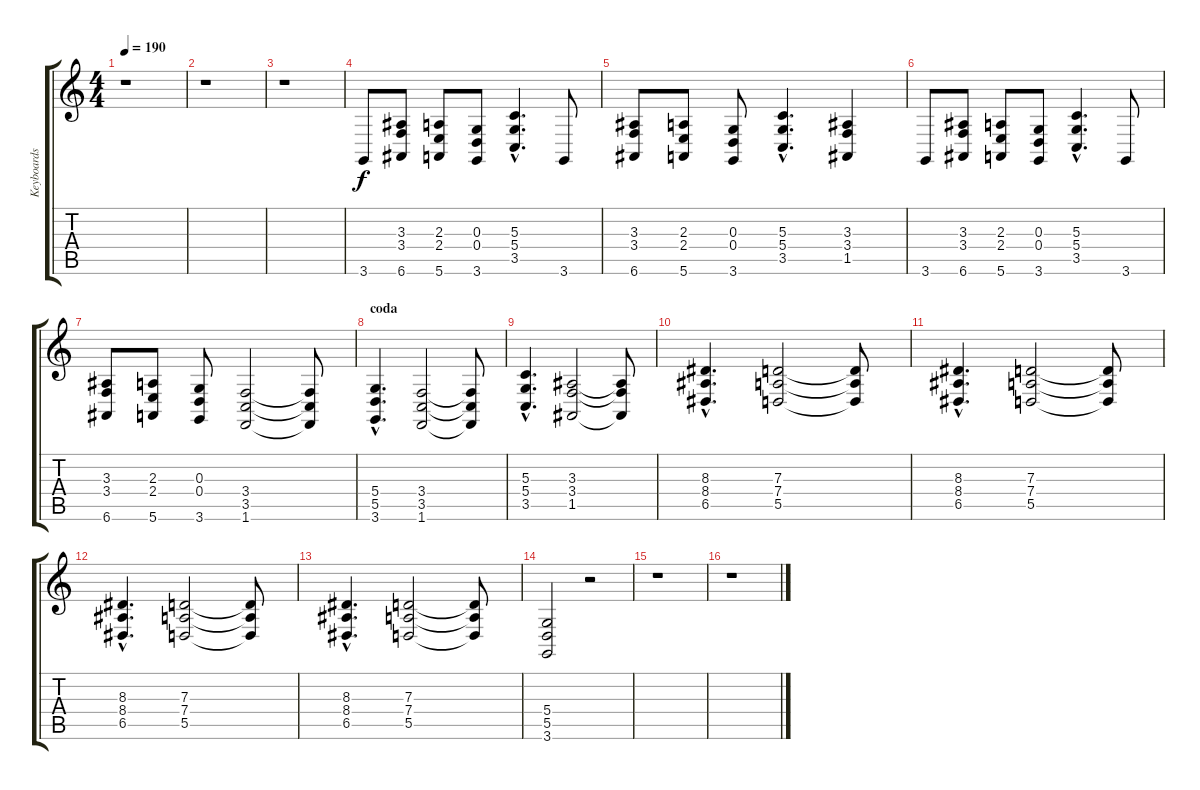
\track ("Keyboards and Synths (Lord)" "Keyboards ") {instrument drawbarorgan}
\staff {score tabs}
\tuning (E4 B3 G3 D3 A2 E2) {hide}
\ts (4 4)
\tempo 190
\clef g2
\ks c
r.1{dy f} |
r.1 |
r.1 |
3.6.8 (3.3 3.4 6.6).8 (2.3 2.4 5.6).8 (0.3 0.4 3.6).8 (5.3{hac} 5.4{hac} 3.5{hac}).4{d} 3.6.8 |
(3.3 3.4 6.6).8 (2.3 2.4 5.6).8 (0.3 0.4 3.6).8 (5.3{hac} 5.4{hac} 3.5{hac}).4{d} (3.3 3.4 1.5).4 |
3.6.8 (3.3 3.4 6.6).8 (2.3 2.4 5.6).8 (0.3 0.4 3.6).8 (5.3{hac} 5.4{hac} 3.5{hac}).4{d} 3.6.8 |
(3.3 3.4 6.6).8 (2.3 2.4 5.6).8 (0.3 0.4 3.6).8 (3.4 3.5 1.6).2 (3.4{t} 3.5{t} 1.6{t}).8 |
\section ("" "coda")
(5.4{hac} 5.5{hac} 3.6{hac}).4{d} (3.4 3.5 1.6).2 (3.4{t} 3.5{t} 1.6{t}).8 |
(5.3{hac} 5.4{hac} 3.5{hac}).4{d} (3.3 3.4 1.5).2 (3.3{t} 3.4{t} 1.5{t}).8 |
(8.3{hac} 8.4{hac} 6.5{hac}).4{d} (7.3 7.4 5.5).2 (7.3{t} 7.4{t} 5.5{t}).8 |
(8.3{hac} 8.4{hac} 6.5{hac}).4{d} (7.3 7.4 5.5).2 (7.3{t} 7.4{t} 5.5{t}).8 |
(8.3{hac} 8.4{hac} 6.5{hac}).4{d} (7.3 7.4 5.5).2 (7.3{t} 7.4{t} 5.5{t}).8 |
(8.3{hac} 8.4{hac} 6.5{hac}).4{d} (7.3 7.4 5.5).2 (7.3{t} 7.4{t} 5.5{t}).8 |
(5.4 5.5 3.6).2 r.2 |
r.1 |
r.1
